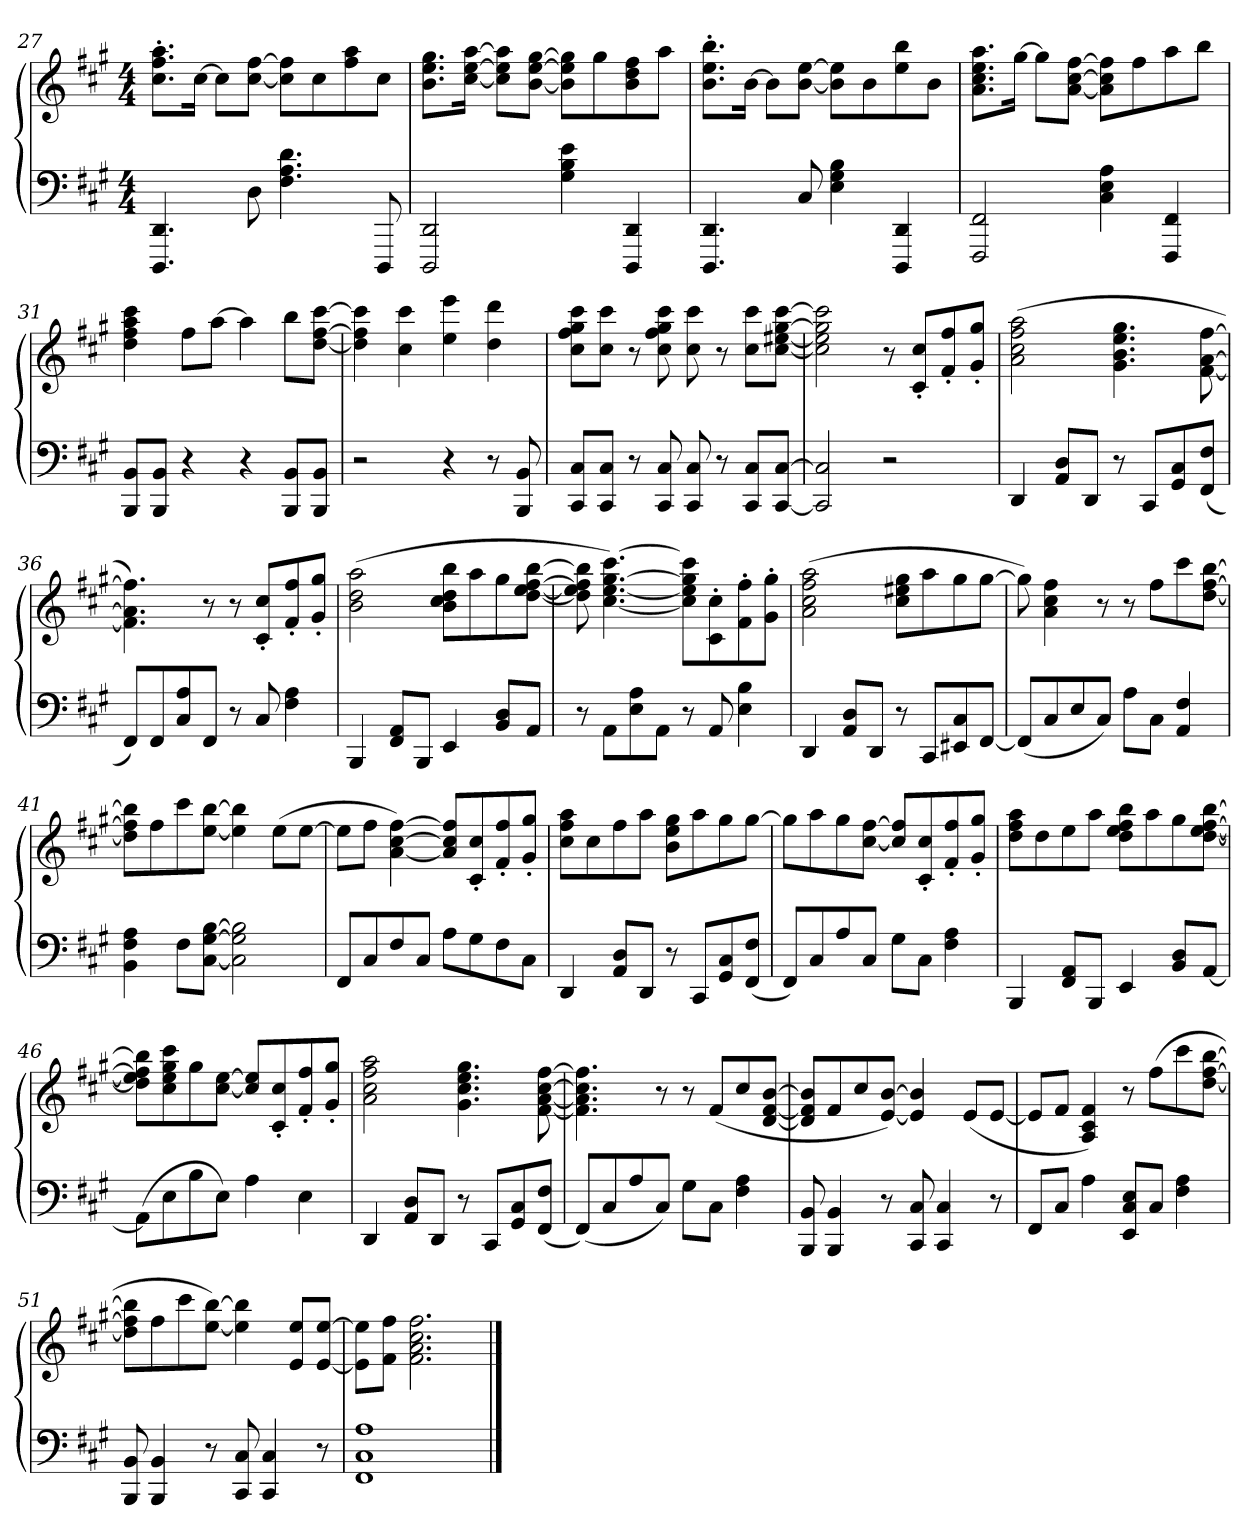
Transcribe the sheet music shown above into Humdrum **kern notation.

**kern	**kern
*part1	*part1
*staff2	*staff1
*clefF4	*clefG2
*k[f#c#g#]	*k[f#c#g#]
*M4/4	*M4/4
=27	=27
4.DDD 4.DD	8.cc#' 8.ff#' 8.aa'L
.	[16cc#Jk
.	8cc#L]
8D	[8cc# [8ff#J
4.F# 4.A 4.d	8cc#] 8ff#]L
.	8cc#
.	8ff# 8aa
8DDD	8cc#J
=28	=28
2DDD 2DD	8.b 8.ee 8.gg#L
.	[16cc# [16ee [16aaJk
.	8cc#] 8ee] 8aa]L
.	[8b [8ee [8gg#J
4G# 4B 4e	8b] 8ee] 8gg#]L
.	8gg#
4DDD 4DD	8b 8dd 8ff#
.	8aaJ
=29	=29
4.DDD 4.DD	8.b' 8.ee' 8.bb'L
.	[16bJk
.	8bL]
8C#	[8b [8eeJ
4E 4G# 4B	8b] 8ee]L
.	8b
4DDD 4DD	8ee 8bb
.	8bJ
!!LO:LB:g=z
=30	=30
2FFF# 2FF#	8.a 8.cc# 8.ee 8.aaL
.	[16gg#Jk
.	8gg#L]
.	[8a [8cc# [8ff#J
4C# 4E 4A	8a] 8cc#] 8ff#]L
.	8ff#
4FFF# 4FF#	8aa
.	8bbJ
=31	=31
8BBB 8BBL	4dd 4ff# 4aa 4ccc#
8BBB 8BBJ	.
4r	8ff#L
.	[8aaJ
4r	4aa]
8BBB 8BBL	8bbL
8BBB 8BBJ	[8dd [8ff# [8ccc#J
=32	=32
2r	4dd] 4ff#] 4ccc#]
.	4cc# 4ccc#
4r	4ee 4eee
8r	4dd 4ddd
8BBB 8BB	.
=33	=33
8CC# 8C#L	8cc# 8ff# 8gg# 8ccc#L
8CC# 8C#J	8cc# 8ccc#J
8r	8r
8CC# 8C#	8cc# 8ff# 8gg# 8ccc#
8CC# 8C#	8cc# 8ccc#
8r	8r
8CC# 8C#L	8cc# 8ccc#L
[8CC# [8C#J	[8cc# [8ee#X [8gg# [8ccc#J
=34	=34
2CC#] 2C#]	2cc#] 2ee#] 2gg#] 2ccc#]
2r	8r
.	8c#' 8cc#'L
.	8f#' 8ff#'
.	8g#' 8gg#'J
!!LO:LB:g=z
=35	=35
4DD	(2a 2cc# 2ff# 2aa
8AA 8DL	.
8DDJ	.
8r	4.g# 4.b 4.ee 4.gg#
8CC#L	.
8GG# 8C#	.
(8FF# 8F#J	[8f# [8a [8ff#
=36	=36
8FF#L)	4.f#] 4.a] 4.ff#])
8FF#	.
8C# 8A	.
8FF#J	8r
8r	8r
8C#	8c#' 8cc#'L
4F# 4A	8f#' 8ff#'
.	8g#' 8gg#'J
=37	=37
4BBB	(2b 2dd 2aa
8FF# 8AAL	.
8BBBJ	.
4EE	8b 8cc# 8dd 8bbL
.	8aa
8BB 8DL	8gg#
8AAJ	[8dd [8ee [8ff# [8bbJ
=38	=38
8r	8dd] 8ee] 8ff#] 8bb]
8AA\L	[4.cc# [4.ee [4.gg# [4.ccc#)
8E\ 8A\	.
8AAJ	.
8r	8cc#] 8ee] 8gg#] 8ccc#]L
8AA	8c#' 8cc#'
4E 4B	8f#' 8ff#'
.	8g#' 8gg#'J
=39	=39
4DD	(2a 2cc# 2ff# 2aa
8AA 8DL	.
8DDJ	.
8r	8cc# 8ee#X 8gg#L
8CC#L	8aa
8EE#X 8C#	8gg#
[8FF#J	[8gg#J
!!LO:LB:g=z
=40	=40
(8FF#L]	8gg#])
8C#	4a 4cc# 4ff#
8E	.
8C#J)	8r
8AL	8r
8C#J	8ff#L
4AA 4F#	8ccc#
.	[8dd [8ff# [8bbJ
=41	=41
4BB 4F# 4A	8dd] 8ff#] 8bb]L
.	8ff#
8F#L	8ccc#
[8C# [8G# [8BJ	[8ee [8bbJ
2C#] 2G#] 2B]	4ee] 4bb]
.	(8eeL
.	[8eeJ
=42	=42
8FF#L	8eeL]
8C#	8ff#J
8F#	[4a [4cc# [4ff#)
8C#J	.
8AL	8a] 8cc#] 8ff#]L
8G#	8c#' 8cc#'
8F#	8f#' 8ff#'
8C#J	8g#' 8gg#'J
=43	=43
4DD	8cc# 8ff# 8aaL
.	8cc#
8AA 8DL	8ff#
8DDJ	8aaJ
8r	8b 8ee 8gg#L
8CC#L	8aa
8GG# 8C#	8gg#
(8FF# 8F#J	[8gg#J
=44	=44
8FF#L)	8gg#L]
8C#	8aa
8A	8gg#
8C#J	[8cc# [8ff#J
8G#L	8cc#] 8ff#]L
8C#J	8c#' 8cc#'
4F# 4A	8f#' 8ff#'
.	8g#' 8gg#'J
!!LO:LB:g=z
=45	=45
4BBB	8dd 8ff# 8aaL
.	8dd
8FF# 8AAL	8ee
8BBBJ	8aaJ
4EE	8dd 8ee 8ff# 8bbL
.	8aa
8BB 8DL	8gg#
[8AAJ	[8dd [8ee [8ff# [8bbJ
=46	=46
(8AAL]	8dd] 8ee] 8ff#] 8bb]L
8E	8cc# 8ee 8gg# 8ccc#
8B	8gg#
8EJ)	[8cc# [8eeJ
4A	8cc#] 8ee]L
.	8c#' 8cc#'
4E	8f#' 8ff#'
.	8g#' 8gg#'J
=47	=47
4DD	2a 2cc# 2ff# 2aa
8AA 8DL	.
8DDJ	.
8r	4.g# 4.cc# 4.ee 4.gg#
8CC#L	.
8GG# 8C#	.
(8FF# 8F#J	[8f# [8a [8cc# [8ff#
=48	=48
(8FF#L)	4.f#] 4.a] 4.cc#] 4.ff#]
8C#	.
8A	.
8C#J)	8r
8G#L	8r
8C#J	(8f#L
4F# 4A	8cc#
.	[8d [8f# [8bJ
=49	=49
8BBB 8BB	8d] 8f#] 8b]L
4BBB 4BB	8f#
.	8cc#
8r	[8e [8bJ)
8CC# 8C#	4e] 4b]
4CC# 4C#	.
.	(8eL
8r	[8eJ
!!LO:LB:g=z
=50	=50
8FF#L	8eL]
8C#J	8f#J
4A	4A 4c# 4f#)
8EE 8C# 8EL	8r
8C#J	(8ff#L
4F# 4A	8ccc#
.	[8dd [8ff# [8bbJ
=51	=51
8BBB 8BB	8dd] 8ff#] 8bb]L
4BBB 4BB	8ff#
.	8ccc#
8r	[8ee [8bbJ)
8CC# 8C#	4ee] 4bb]
4CC# 4C#	.
.	8e 8eeL
8r	[8e [8eeJ
=52	=52
1FF# 1C# 1A	8e] 8ee]L
.	8f# 8ff#J
.	2.f# 2.a 2.cc# 2.ff#
==	==
*-	*-
